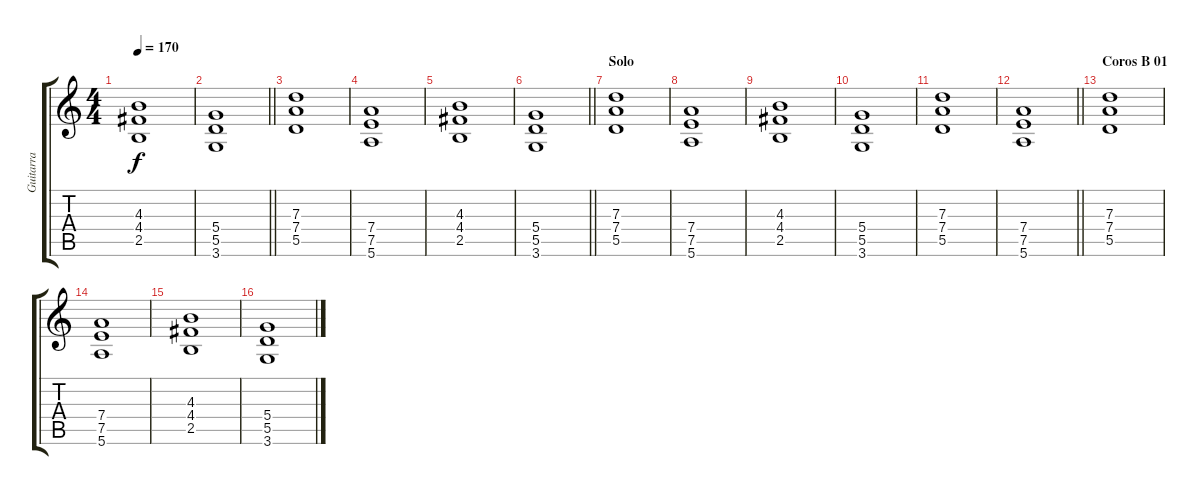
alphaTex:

\track ("Guitarra" "Guitarra") {instrument distortionguitar}
\staff {score tabs}
\tuning (E4 B3 G3 D3 A2 E2) {hide}
\ts (4 4)
\tempo 170
\clef g2
\ks c
(4.3 4.4 2.5).1{dy f} |
\barLineRight lightlight
(5.4 5.5 3.6).1 |
(7.3 7.4 5.5).1 |
(7.4 7.5 5.6).1 |
(4.3 4.4 2.5).1 |
\barLineRight lightlight
(5.4 5.5 3.6).1 |
\section ("" "Solo")
(7.3 7.4 5.5).1 |
(7.4 7.5 5.6).1 |
(4.3 4.4 2.5).1 |
(5.4 5.5 3.6).1 |
(7.3 7.4 5.5).1 |
\barLineRight lightlight
(7.4 7.5 5.6).1 |
\section ("" "Coros B 01")
(7.3 7.4 5.5).1 |
(7.4 7.5 5.6).1 |
(4.3 4.4 2.5).1 |
(5.4 5.5 3.6).1
